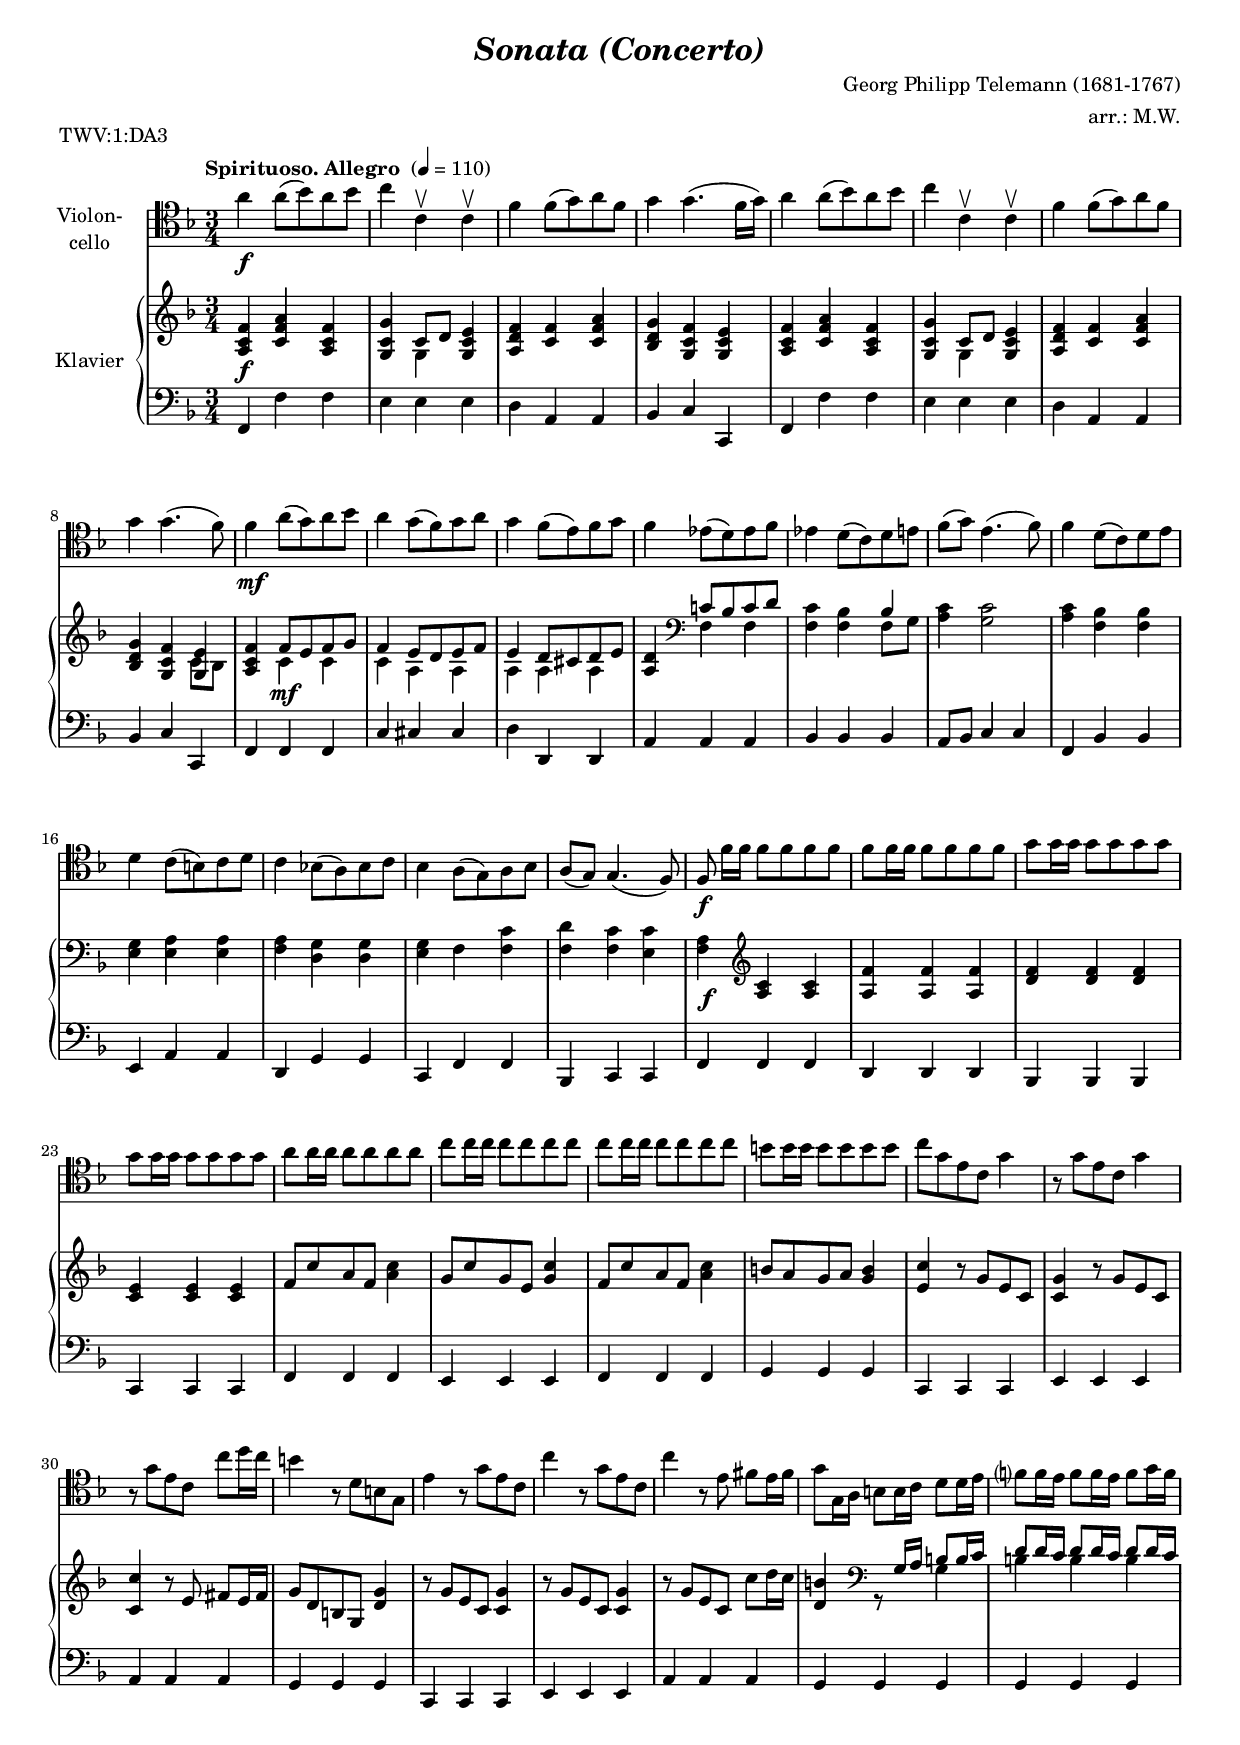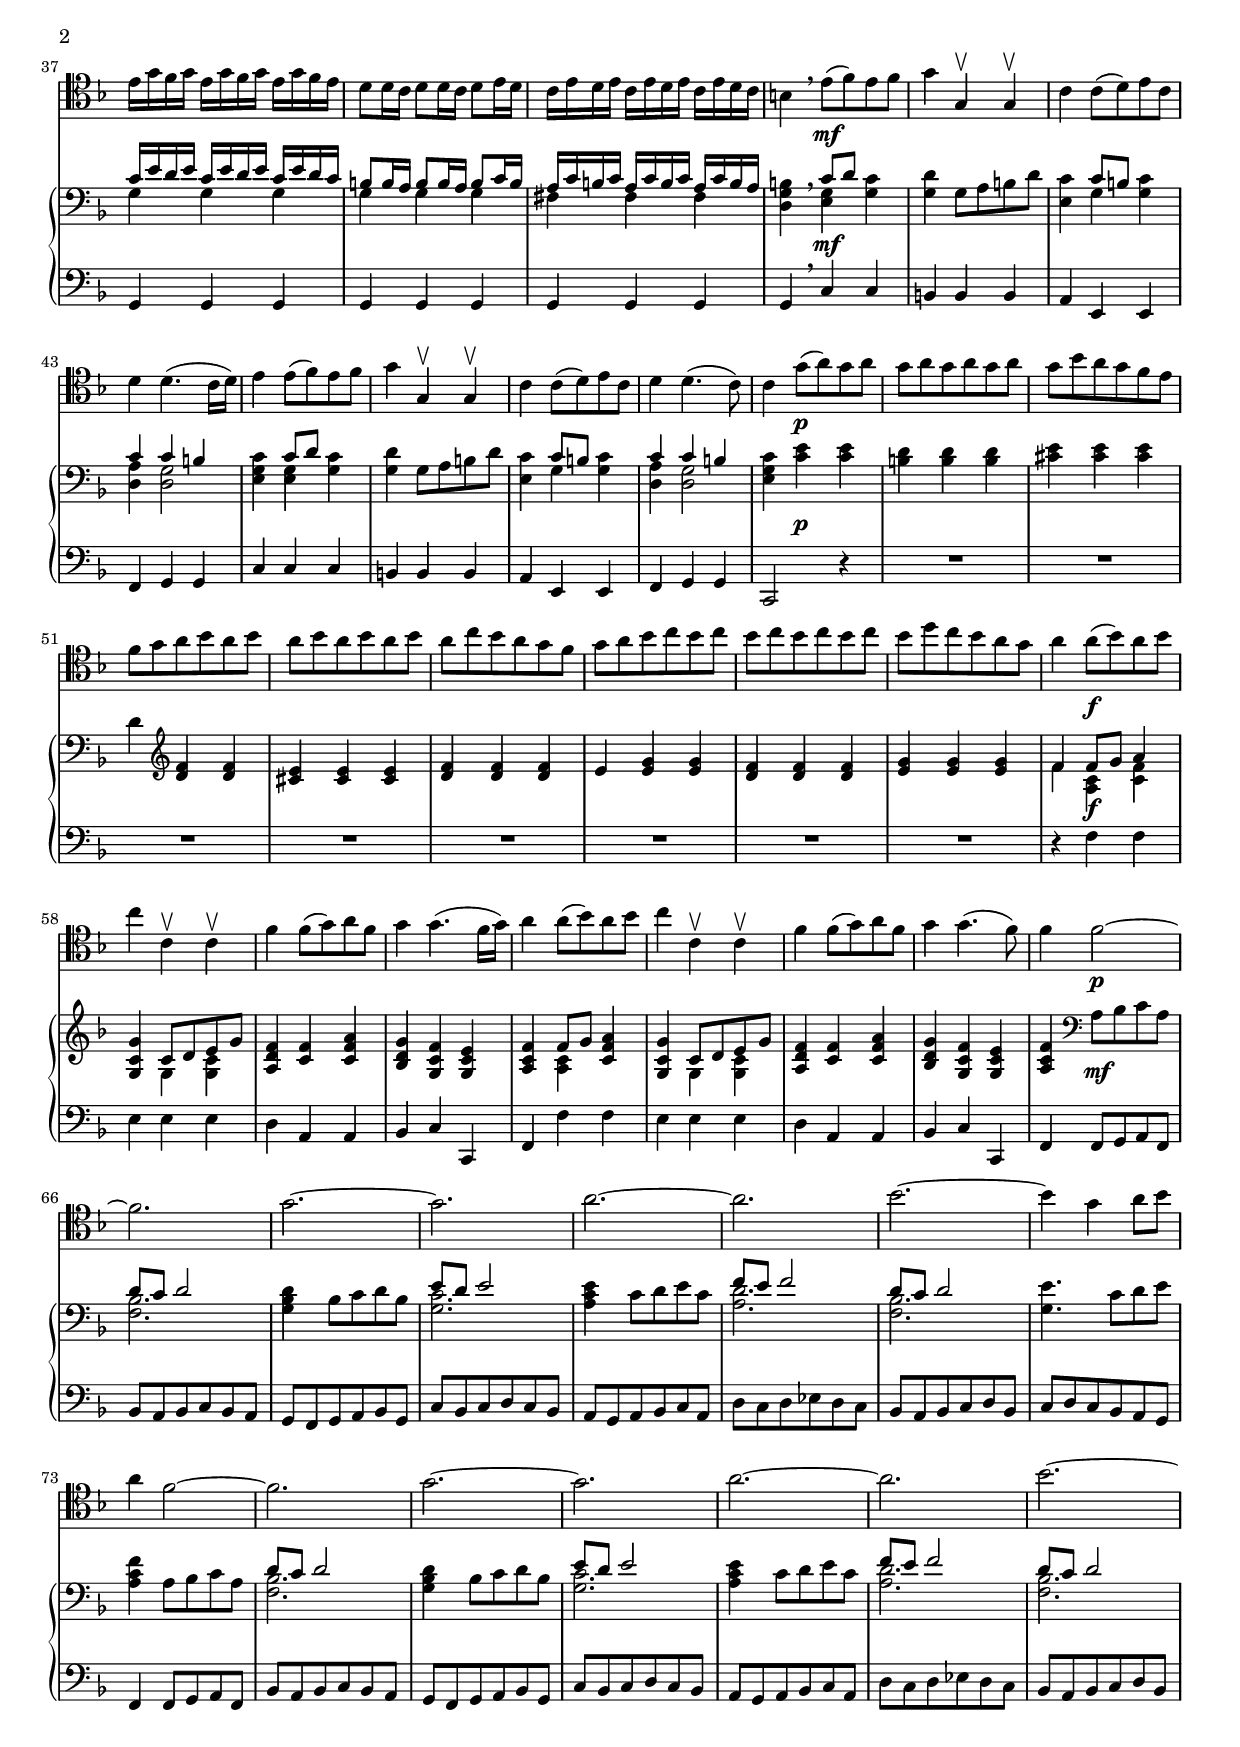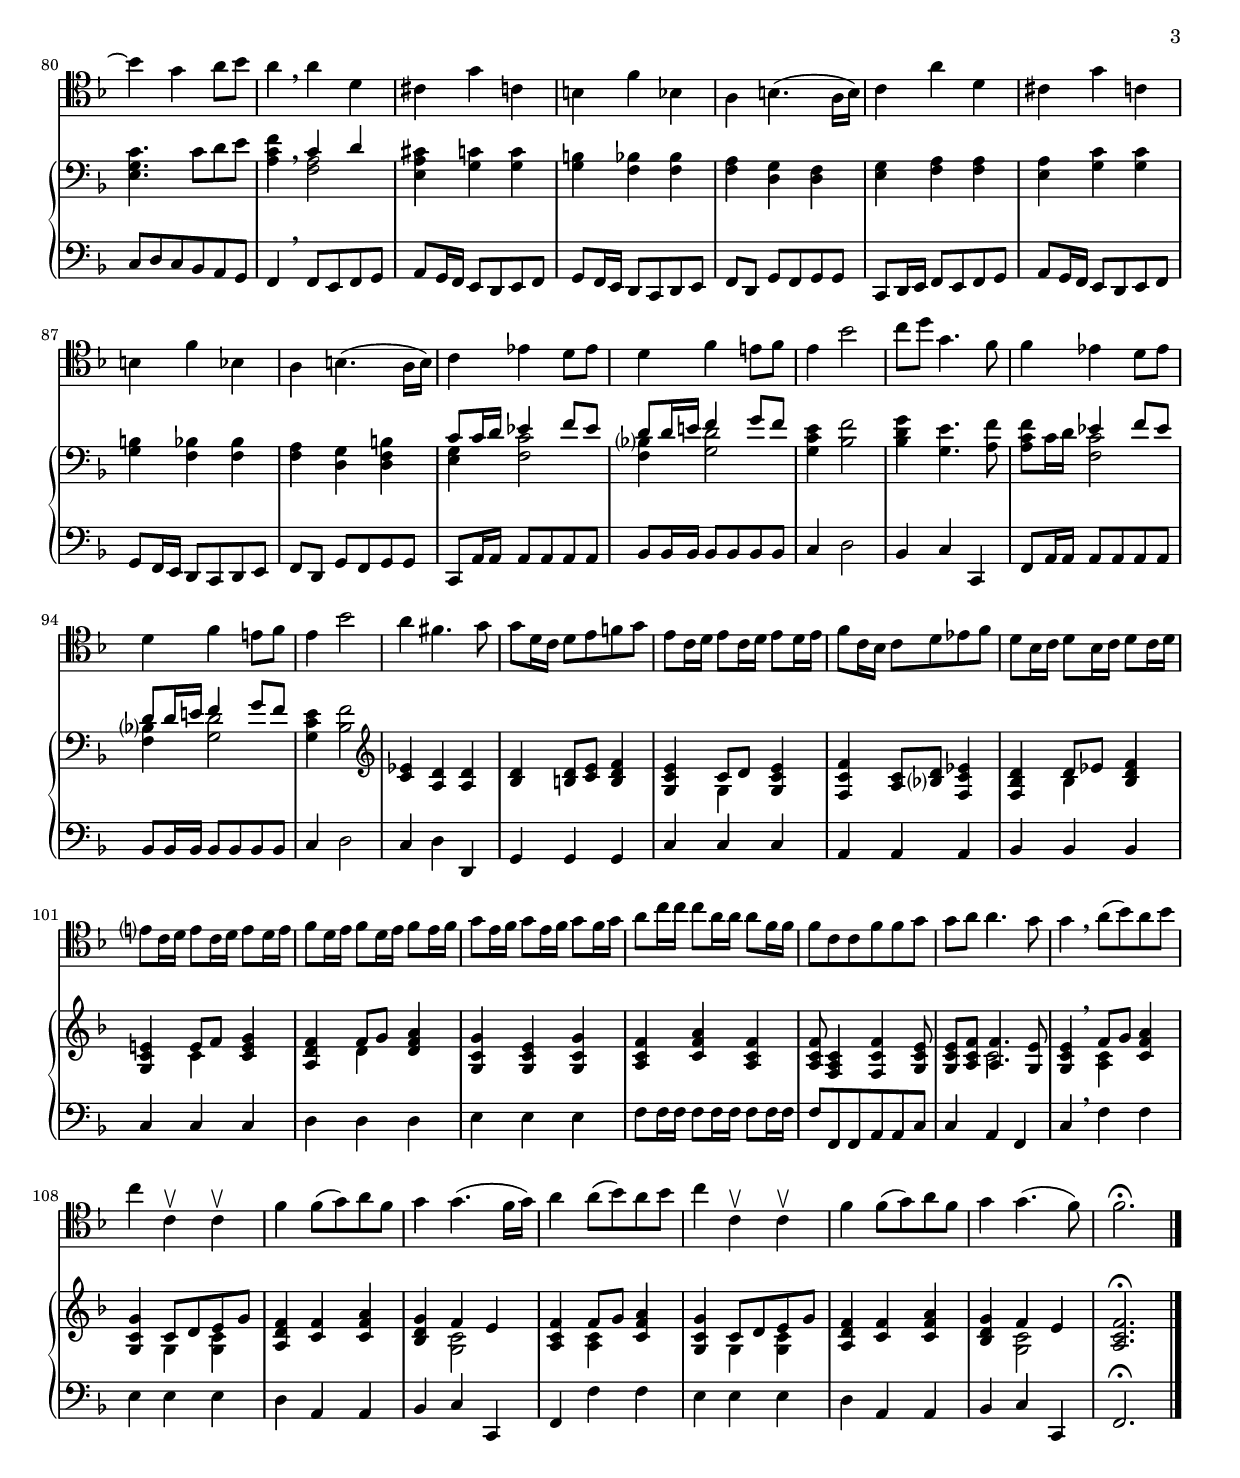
\version "2.14.2"
\include "deutsch.ly"

#(set-global-staff-size 17.35)

\header {
  title     = \markup \bold \italic "Sonata (Concerto)"
  composer  = "Georg Philipp Telemann (1681-1767)"
  arranger  = "arr.: M.W."
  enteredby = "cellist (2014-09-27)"
  piece     = "TWV:1:DA3"
}

voiceconsts = {
  \key f \major
  \time 3/4
  \tempo "Spirituoso. Allegro " 4=110
  \numericTimeSignature
  \compressFullBarRests
  % \set tupletSpannerDuration = #(ly:make-moment 1 4)
}

miba = "string ensemble 1"
mikl = "harpsichord"

vdy = {
  s4\f s2
  s2.
  s
  s
  s  
  s
  s

  s
  s4 s\mf s
  s2.
  s
  s
  s
  s
  s

  s
  s
  s
  s
  s4\f s2
  s2.
  s
  s

  s
  s
  s
  s
  s
  s
  s

  s
  s
  s
  s
  s
  s

  s
  s
  s
  s4 s\mf s

  s2.
  s
  s  
  s
  s  
  s
  s  
  s4 s\p s

  s2.
  s
  s  
  s
  s  
  s
  s
  s

  s4 s\f s
  s2.
  s
  s  
  s
  s  
  s
  s

  s4 s\mf s
}

va = \relative c'' {
   \voiceconsts
   \clef "tenor"

   a4\f a8( b) a b
   c4 c,\upbow c\upbow
   f f8( g) a f
   g4 g4.( f16 g)
   a4 a8( b) a b
   c4 c,\upbow c\upbow
   f f8( g) a f

   g4 g4.( f8)
   f4\mf a8( g) a b
   a4 g8( f) g a
   g4 f8( e) f g
   f4 es8( d) es f
   es4 d8( c) d e
   f( g) e4.( f8)
   f4 d8( c) d e

   d4 c8( h) c d
   c4 b!8( a) b c
   b4 a8( g) a b
   a8( g) g4.( f8)
   f8\f f'16[ f] f8 f f f
   f f16 f f8 f f f
   g g16 g g8 g g g
   g g16 g g8 g g g

   a a16 a a8 a a a
   c c16 c c8 c c c
   c c16 c c8 c c c
   h h16 h h8 h h h
   c g e c g'4
   r8 g e c g'4
   r8 g[ e c] c' d16 c

   h4 r8 d, h g
   e'4 r8 g e c
   c'4 r8 g e c
   c'4 r8 e, fis e16 fis
   g8 g,16 a h8 h16 c d8 d16 e
   f?8 f16 e f8 f16 e f8 g16 f

   e g f g e g f g e g f e
   d8 d16 c d8 d16 c d8 e16 d
   c e d e c e d e c e d c
   h4 \breathe e8(\mf f) e f

   g4 g,\upbow g\upbow
   c c8( d) e c
   d4 d4.( c16 d)
   e4 e8( f) e f
   g4 g,\upbow g\upbow
   c c8( d) e c
   d4 d4.( c8)
   c4 g'8(\p a) g a

   g a g a g a
   g b a g f e
   f g a b a b
   a b a b a b
   a c b a g f
   g a b c b c
   b c b c b c
   b d c b a g

   a4 a8(\f b) a b
   c4 c,\upbow c\upbow
   f f8( g) a f
   g4 g4.( f16 g)
   a4 a8( b) a b
   c4 c,\upbow c\upbow
   f f8( g) a f
   g4 g4.( f8)

   f4 f2~\p
   f2.
   g2.~
   g
   a~
   a

   b~
   b4 g a8 b
   a4 f2~
   f2.
   g~
   g

   a~
   a
   b~
   b4 g a8 b
   a4 \breathe a d,
   cis g' c,

   h f' b,
   a h4.( a16 h)
   c4 a' d,
   cis g' c,
   h f' b,
   a h4.( a16 h)

   c4 es d8 es
   d4 f e!8 f
   e4 b'2
   c8 d g,4. f8
   f4 es d8 es
   d4 f e!8 f
   e4 b'2

   a4 fis4. g8
   g d16 c d8 e f! g
   e c16 d e8 c16 d e8 d16 e
   f8 c16 b c8 d es f
   d b16 c d8 b16 c d8 c16 d
   e?8 c16 d e8 c16 d e8 d16 e

   f8 d16 e f8 d16 e f8 e16 f
   g8 e16 f g8 e16 f g8 f16 g
   a8 c16 c c8 a16 a a8 f16 f
   f8 c c f f g
   g a a4. g8
   g4 \breathe a8( b) a b

   c4 c,\upbow c\upbow
   f f8( g) a f
   g4 g4.( f16 g)
   a4 a8( b) a b
   c4 c,\upbow c\upbow
   f f8( g) a f
   g4 g4.( f8)
   f2.\fermata \bar "|."
}

vb = \relative c' {
   \voiceconsts

   <a c f>4 <c f a> <a c f>
   <g c g'> << { c8[ d] } \\ g,4 >> <g c e>
   <a d f> <c f> <c f a>
   <b d g> <g c f> <g c e>
   <a c f> <c f a> <a c f>
   <g c g'> << { c8[ d] } \\ g,4 >> <g c e>
   <a d f> <c f> <c f a>

   <b d g> <g c f> << <g e'> \\ { c8 b } >>
   <a c f>4 << { f'8 e f g } \\ { c,4 c } >>
   << { f e8 d e f } \\ { c4 a a } >>
   << { e' d8 cis d e } \\ { a,4 a a } >>
   <a d> \clef "bass" << { c!8 b c d } \\ { f,4 f } >>
   <f c'> <f b> << b \\ { f8 g } >>
   <a c>4 <g c>2
   <a c>4 <f b> <f b>

   <e g> <e a> <e a>
   <f a> <d g> <d g>
   <e g> f <f c'>
   <f d'> <f c'> <e c'>
   <f a> \clef "treble" <a c> <a c>
   <a f'> <a f'> <a f'>
   <d f> <d f> <d f>
   <c e> <c e> <c e>

   f8 c' a f <a c>4
   g8 c g e <g c>4
   f8 c' a f <a c>4
   h8 a g a <g h>4
   <e c'> r8 g e c
   <c g'>4 r8 g' e c
   <c c'>4 r8 e fis e16 fis

   g8 d h g <d' g>4
   r8 g e c <c g'>4
   r8 g' e c <c g'>4
   r8 g'[ e c] c' d16 c
   <d, h'>4 \clef "bass" << { s8 g,16 a h8 h16 c } \\ { r8 s g4 } >>
   << { d'8 d16 c d8 d16 c d8 d16 c } \\ { h4 h h } >>

   << { c16 e d e c e d e c e d c } \\ { g4 g g } >>
   << { h8 h16 a h8 h16 a h8 c16 h } \\ { g4 g g } >>
   << { a16 c h c a c h c a c h a } \\ { fis4 fis fis } >>
   <d g h> \breathe << { c'8[ d] } \\ <e, g>4 >> <g c>

   <g d'> g8 a h d
   <e, c'>4 << { c'8[ h] } \\ g4 >> <g c>
   << { c c h } \\ { <d, a'> <d g>2 } >>
   <e g c>4 << { c'8[ d] } \\ <e, g>4 >> <g c>
   <g d'> g8 a h d
   <e, c'>4 << { c'8[ h] } \\ g4 >> <g c>
   << { c c h } \\ { <d, a'> <d g>2 } >>
   <e g c>4 <c' e> <c e>   

   <h d> <h d> <h d>
   <cis e> <cis e> <cis e>
   d \clef "treble" <d f> <d f>
   <cis e> <cis e> <cis e>
   <d f> <d f> <d f>
   e <e g> <e g>
   <d f> <d f> <d f>
   <e g> <e g> <e g>

   << { f f8 g a4 } \\ { f <a, c> <c f> } >>
   <g c g'> << { c8 d e g } \\ { g,4 <g c> } >>
   <a d f> <c f> <c f a>
   <b d g> <g c f> <g c e>
   <a c f> << { f'8[ g] } \\ <a, c>4 >> <c f a>
   <g c g'> << { c8 d e g } \\ { g,4 <g c> } >>
   <a d f> <c f> <c f a>
   <b d g> <g c f> <g c e>

   <a c f> \clef "bass" a8 b c a
   << { d8 c d2 } \\ <f, b>2. >>
   <g b d>4 b8 c d b
   << { e d e2 } \\ <g, c>2. >>
   <a c e>4 c8 d e c
   << { f e f2 } \\ <a, d>2. >>

   << { d8 c d2 } \\ <f, b>2. >>
   <g e'>4. c8 d e
   <a, c f>4 a8 b c a
   << { d c d2 } \\ <f, b>2. >>
   <g b d>4 b8 c d b
   << { e d e2 } \\ <g, c>2. >>

   <a c e>4 c8 d e c
   << { f e f2 } \\ <a, d>2. >>
   << { d8 c d2 } \\ <f, b>2. >>
   <e g c>4. c'8 d e
   <a, c f>4 \breathe << { c d } \\ <f, a>2 >>
   <e a cis>4 <g c> <g c>

   <g h> <f b> <f b>
   <f a> <d g> <d f>
   <e g> <f a> <f a>
   <e a> <g c> <g c>
   <g h> <f b> <f b>
   <f a> <d g> <d f h>

   << { c'8 c16 d es4 f8 es } \\ { <e, g>4 <f c'>2 } >>
   << { d'8 d16 e! f4 g8 f } \\ { <f, b?>4 <g d'>2 } >>
   <g c e>4 <b f'>2
   <b d g>4 <g e'>4. <a f'>8
   <a c f> c16 d << { es4 f8 es } \\ <f, c'>2 >>
   << { d'8 d16 e! f4 g8 f } \\ { <f, b?>4 <g d'>2 } >>
   <g c e>4 <b f'>2 \clef "treble"

   <c es>4 <a d> <a d>
   <b d> <h d>8 <c e> <h d f>4
   <g c e> << { c8[ d] } \\ g,4 >> <g c e>
   <f c' f> <a c>8 <b? d> <f c' es>4
   <f b d> << { d'8[ es] } \\ b4 >> <b d f>
   <g c e!> << { e'8[ f] } \\ c4 >> <c e g>

   <a d f> << { f'8[ g] } \\ d4 >> <d f a>
   <g, c g'> <g c e> <g c g'>
   <a c f> <c f a> <a c f>
   <a c f>8 <f a c>4 <f c' f> <g c e>8
   <g c e> <a c f> << { <a f'>4. <g e'>8 } \\ c2 >>
   <g c e>4 \breathe << { f'8[ g] } \\ <a, c>4 >> <c f a>

   <g c g'> << { c8 d e g } \\ { g,4 <g c> } >>
   <a d f> <c f> <c f a>
   <b d g> << { f' e } \\ <g, c>2 >>
   <a c f>4 << { f'8[ g] } \\ <a, c>4 >> <c f a>
   <g c g'> << { c8 d e g } \\ { g,4 <g c> } >>
   <a d f> <c f> <c f a>
   <b d g> << { f' e } \\ <g, c>2 >>
   <a c f>2.\fermata \bar "|."
}

vc = \relative c {
   \voiceconsts
   \clef "bass"

   f,4 f' f
   e e e
   d a a
   b c c,
   f f' f
   e e e
   d a a

   b c c,
   f f f
   c' cis cis
   d d, d
   a' a a
   b b b
   a8 b c4 c
   f, b b

   e, a a
   d, g g
   c, f f
   b, c c
   f f f
   d d d
   b b b
   c c c

   f f f
   e e e
   f f f
   g g g
   c, c c
   e e e
   a a a

   g g g
   c, c c
   e e e
   a a a
   g g g
   g g g

   g g g
   g g g
   g g g
   g \breathe c c

   h h h
   a e e
   f g g
   c c c
   h h h
   a e e
   f g g
   c,2 r4

   R2.*8

   r4 f' f
   e e e
   d a a
   b c c,
   f f' f
   e e e
   d a a
   b c c,

   f f8 g a f
   b a b c b a
   g f g a b g
   c b c d c b
   a g a b c a
   d c d es d c

   b a b c d b
   c d c b a g
   f4 f8 g a f
   b a b c b a
   g f g a b g
   c b c d c b

   a g a b c a
   d c d es d c
   b a b c d b
   c d c b a g
   f4 \breathe f8 e f g
   a g16 f e8 d e f

   g f16 e d8 c d e
   f[ d] g f g g
   c, d16 e f8 e f g
   a g16 f e8 d e f
   g f16 e d8 c d e
   f[ d] g f g g

   c, a'16 a a8 a a a
   b b16 b b8 b b b
   c4 d2
   b4 c c,
   f8 a16 a a8 a a a
   b b16 b b8 b b b
   c4 d2

   c4 d d,
   g g g
   c c c
   a a a
   b b b
   c c c

   d d d
   e e e
   f8 f16 f f8 f16 f f8 f16 f
   f8 f, f a a c
   c4 a f
   c' \breathe f f

   e e e
   d a a
   b c c,
   f f' f
   e e e
   d a a
   b c c,
   f2.\fermata \bar "|."
}


music = <<
      \new Staff {
        \set Staff.midiInstrument = \miba
        \set Staff.instrumentName = \markup \center-column { "Violon-" "cello" }
        \transpose f f { \va }
      }

      \new PianoStaff <<
        \set PianoStaff.midiInstrument = \mikl
        \set PianoStaff.instrumentName = \markup \center-column { "Klavier" }
        <<
          \new Staff {
            \transpose e e { \vb }
          }
          \new Dynamics \vdy
          \new Staff {
            \transpose e e { \vc }
          }
        >>
     >>
>>

\book {
  \score {
   \music
    \layout {}
  }

  \score {
    \unfoldRepeats \music

    \midi {
      \context {
        \Score
      }
    }
  }
}
